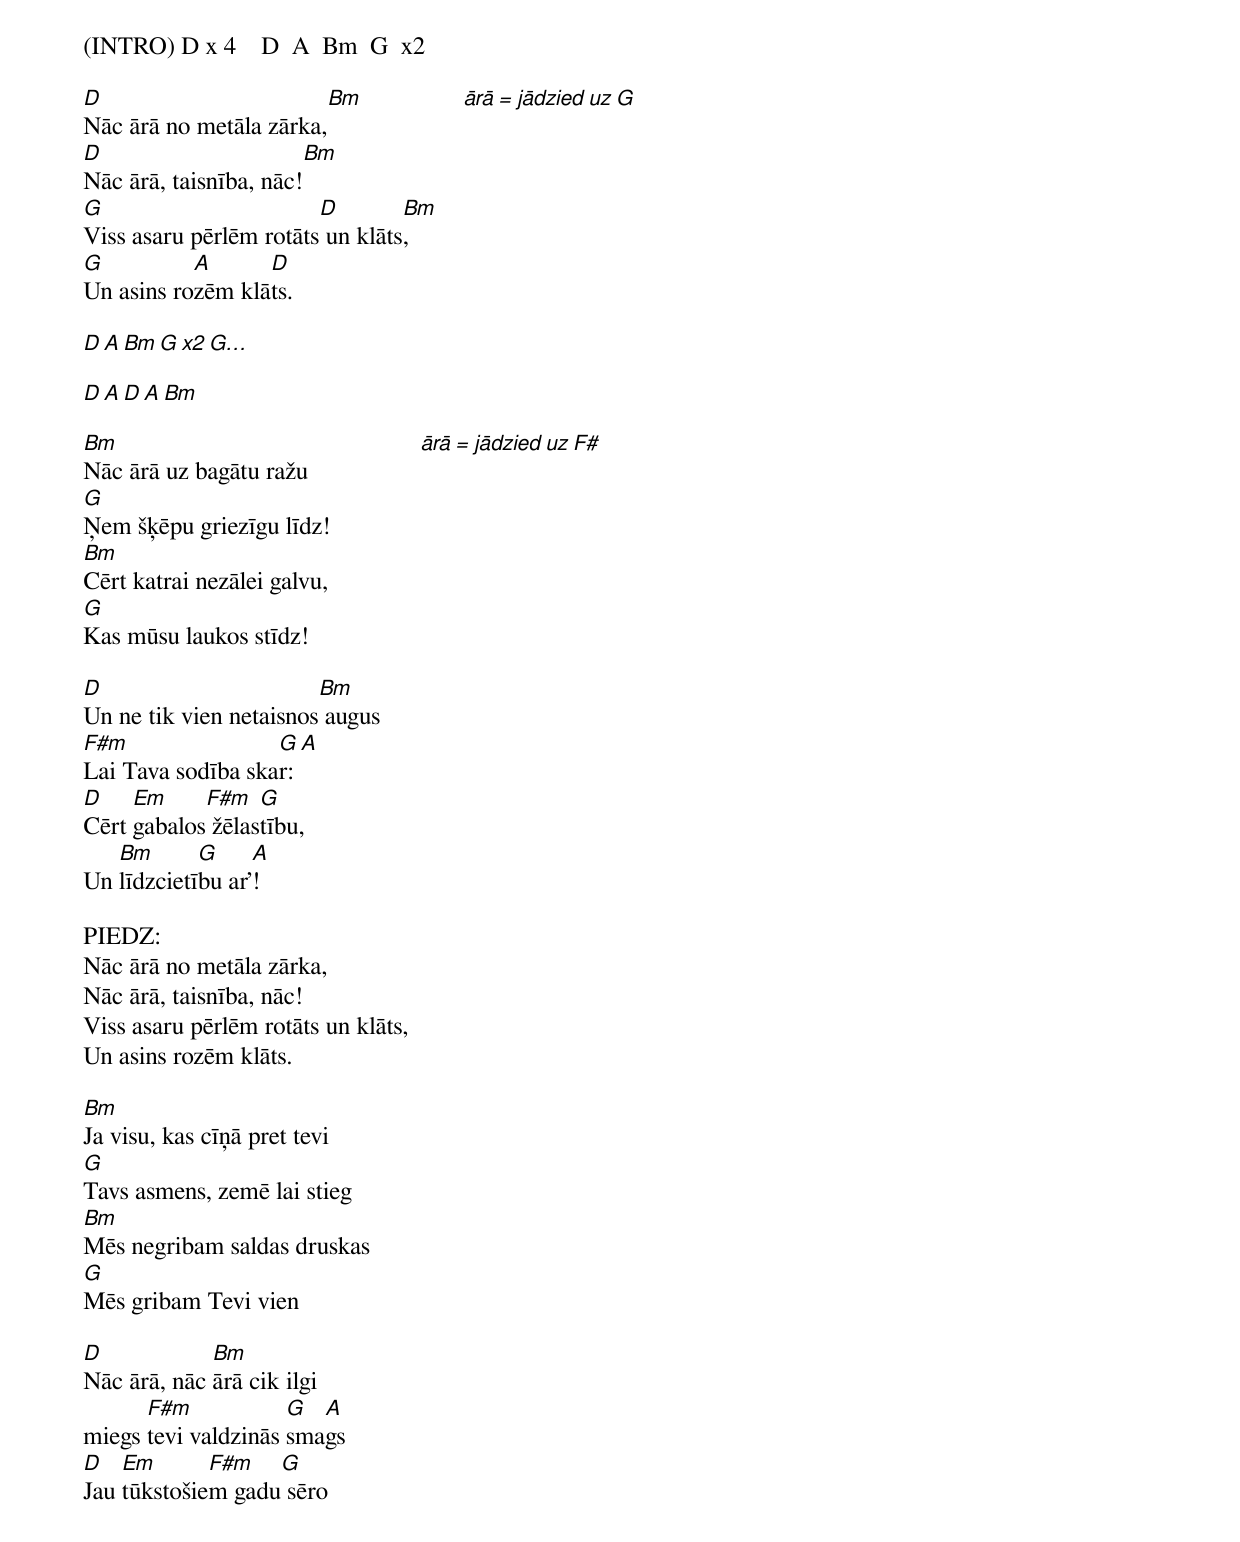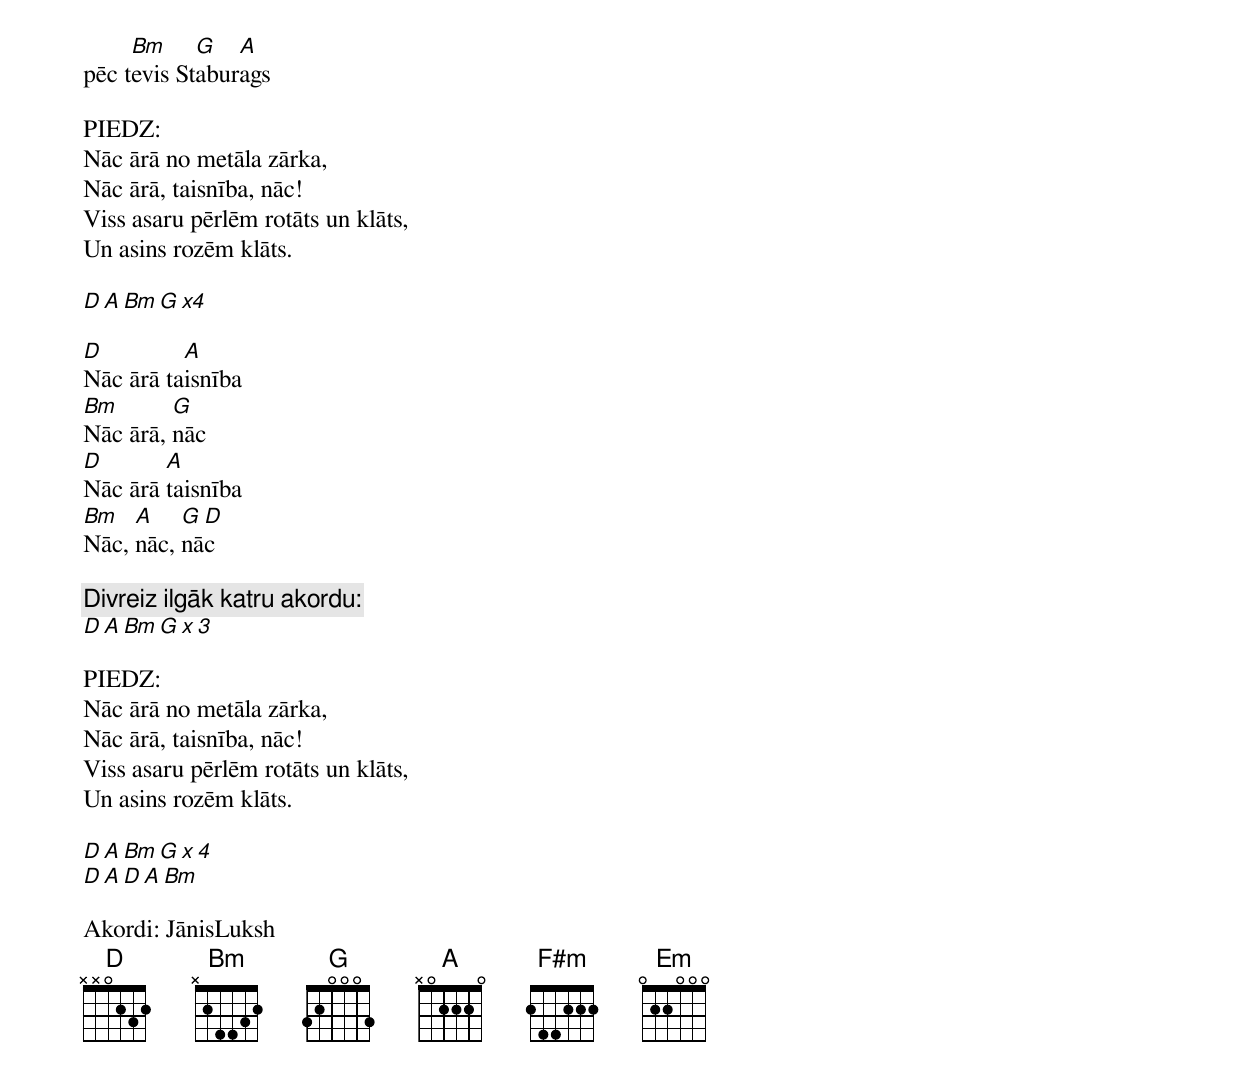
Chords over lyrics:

(INTRO) D x 4    D  A  Bm  G  x2

D 			Bm
Nāc ārā no metāla zārka,		[ārā = jādzied uz G]
D			Bm
Nāc ārā, taisnība, nāc!
G			D        Bm
Viss asaru pērlēm rotāts un klāts,
G	   A	  D
Un asins rozēm klāts.

D  A  Bm  G   x2    G…

D  A   D  A   Bm

Bm
Nāc ārā uz bagātu ražu		        [ārā = jādzied uz F#]
G
Ņem šķēpu griezīgu līdz!
Bm
Cērt katrai nezālei galvu,
G
Kas mūsu laukos stīdz!

D			Bm
Un ne tik vien netaisnos augus
F#m		   G	A
Lai Tava sodība skar:
D    Em     F#m   G
Cērt gabalos žēlastību,
   Bm	    G	  A
Un līdzcietību ar'!

PIEDZ:
Nāc ārā no metāla zārka,
Nāc ārā, taisnība, nāc!
Viss asaru pērlēm rotāts un klāts,
Un asins rozēm klāts.

Bm
Ja visu, kas cīņā pret tevi
G
Tavs asmens, zemē lai stieg
Bm
Mēs negribam saldas druskas
G
Mēs gribam Tevi vien

D            Bm
Nāc ārā, nāc ārā cik ilgi
      F#m            G  A
miegs tevi valdzinās smags
D   Em       F#m   G
Jau tūkstošiem gadu sēro
     Bm     G   A
pēc tevis Staburags

PIEDZ:
Nāc ārā no metāla zārka,
Nāc ārā, taisnība, nāc!
Viss asaru pērlēm rotāts un klāts,
Un asins rozēm klāts.

D  A  Bm  G   x4

D	  A
Nāc ārā taisnība
Bm       G
Nāc ārā, nāc
D       A
Nāc ārā taisnība
Bm   A    G D
Nāc, nāc, nāc

[Divreiz ilgāk katru akordu]:
D    A     Bm     G   x   3

PIEDZ:
Nāc ārā no metāla zārka,
Nāc ārā, taisnība, nāc!
Viss asaru pērlēm rotāts un klāts,
Un asins rozēm klāts.

D  A  Bm  G  x  4
D  A   D  A   Bm

Akordi: JānisLuksh
